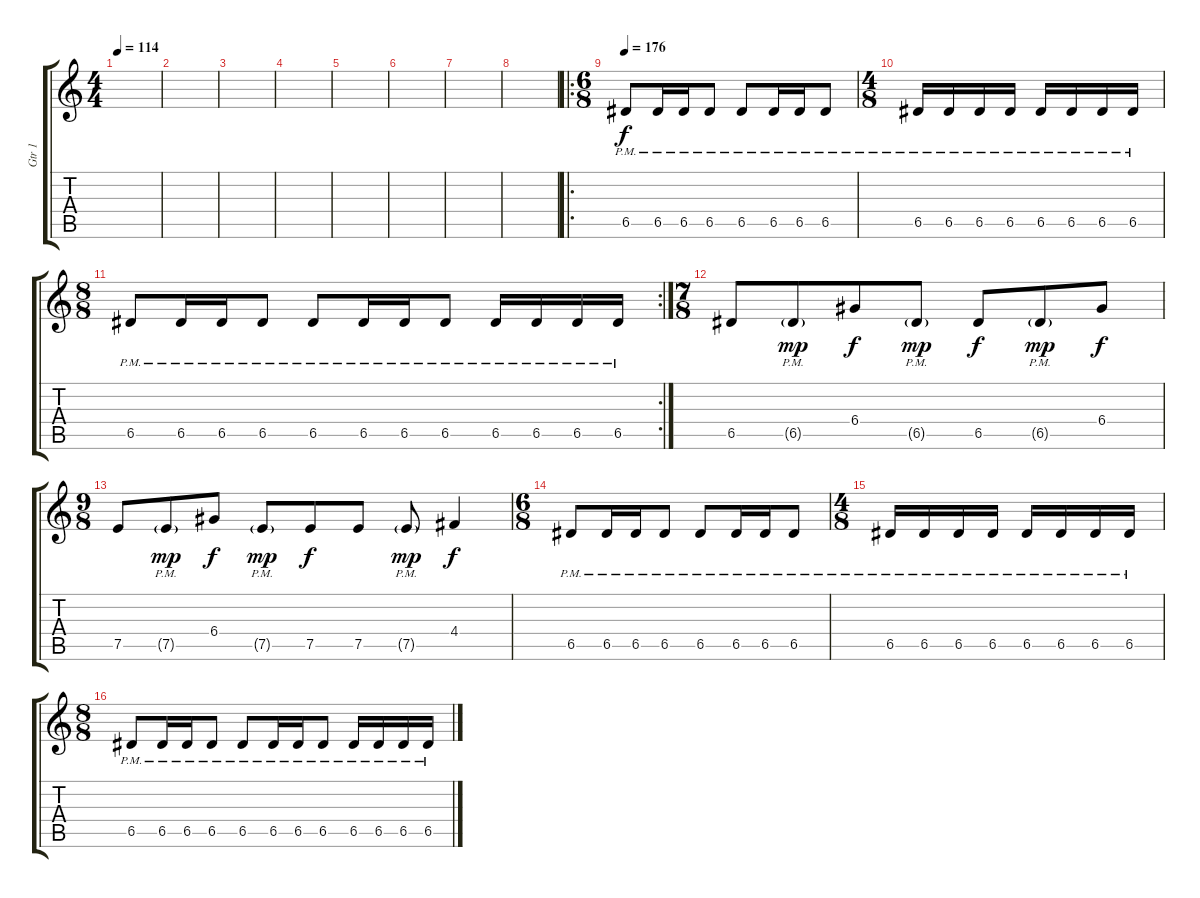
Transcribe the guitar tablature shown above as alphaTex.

\track ("Gtr 1" "Gtr 1") {instrument distortionguitar}
\staff {score tabs}
\tuning (E4 B3 G3 D3 A2 E2) {hide}
\ts (4 4)
\tempo 114
\clef g2
\ks c
|
|
|
|
|
|
|
|
\ro
\ts (6 8)
\tempo 176
6.5{pm}.8{volume 13} 6.5{pm}.16 6.5{pm}.16 6.5{pm}.8 6.5{pm}.8 6.5{pm}.16 6.5{pm}.16 6.5{pm}.8 |
\ts (4 8)
6.5{pm}.16 6.5{pm}.16 6.5{pm}.16 6.5{pm}.16 6.5{pm}.16 6.5{pm}.16 6.5{pm}.16 6.5{pm}.16 |
\rc 2
\ts (8 8)
6.5{pm}.8 6.5{pm}.16 6.5{pm}.16 6.5{pm}.8 6.5{pm}.8 6.5{pm}.16 6.5{pm}.16 6.5{pm}.8 6.5{pm}.16 6.5{pm}.16 6.5{pm}.16 6.5{pm}.16 |
\ts (7 8)
6.5.8 6.5{g pm}.8{dy mp} 6.4.8{dy f} 6.5{g pm}.8{dy mp} 6.5.8{dy f} 6.5{g pm}.8{dy mp} 6.4.8{dy f} |
\ts (9 8)
7.5.8 7.5{g pm}.8{dy mp} 6.4.8{dy f} 7.5{g pm}.8{dy mp} 7.5.8{dy f} 7.5.8 7.5{g pm}.8{dy mp} 4.4.4{dy f} |
\ts (6 8)
6.5{pm}.8 6.5{pm}.16 6.5{pm}.16 6.5{pm}.8 6.5{pm}.8 6.5{pm}.16 6.5{pm}.16 6.5{pm}.8 |
\ts (4 8)
6.5{pm}.16 6.5{pm}.16 6.5{pm}.16 6.5{pm}.16 6.5{pm}.16 6.5{pm}.16 6.5{pm}.16 6.5{pm}.16 |
\ts (8 8)
6.5{pm}.8 6.5{pm}.16 6.5{pm}.16 6.5{pm}.8 6.5{pm}.8 6.5{pm}.16 6.5{pm}.16 6.5{pm}.8 6.5{pm}.16 6.5{pm}.16 6.5{pm}.16 6.5{pm}.16
